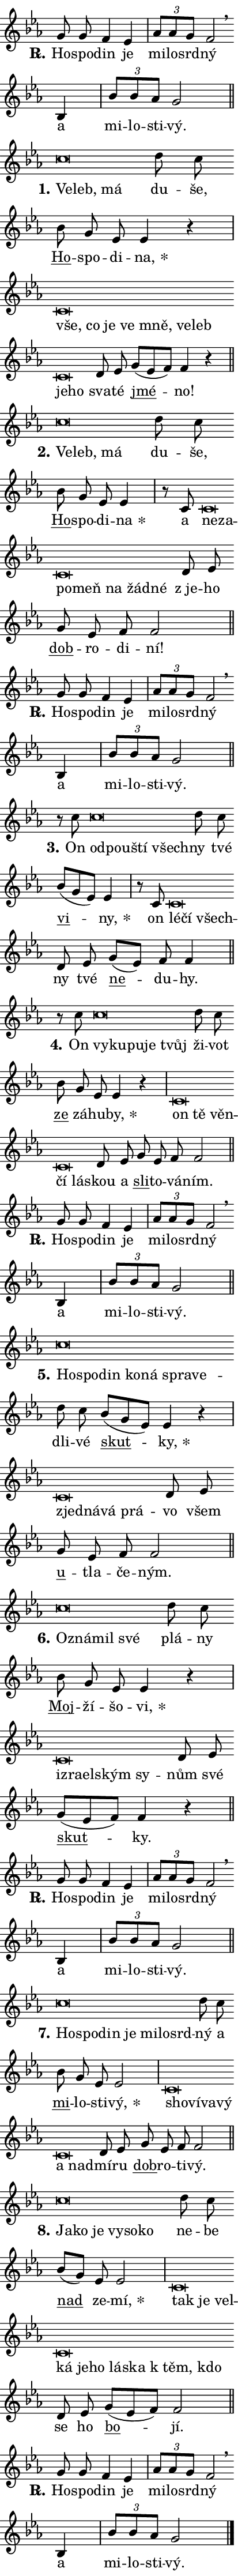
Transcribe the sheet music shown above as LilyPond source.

\version "2.24.0"
\header { tagline = "" }
\paper {
  indent = 0\cm
  top-margin = 0\cm
  right-margin = 0.13\cm % to fit lyric hyphens
  bottom-margin = 0\cm
  left-margin = 0\cm
  paper-width = 7\cm
  page-breaking = #ly:one-page-breaking
  system-system-spacing.basic-distance = #11
  score-system-spacing.basic-distance = #11
  ragged-last = ##f
}


%% Author: Thomas Morley
%% https://lists.gnu.org/archive/html/lilypond-user/2020-05/msg00002.html
#(define (line-position grob)
"Returns position of @var[grob} in current system:
   @code{'start}, if at first time-step
   @code{'end}, if at last time-step
   @code{'middle} otherwise
"
  (let* ((col (ly:item-get-column grob))
         (ln (ly:grob-object col 'left-neighbor))
         (rn (ly:grob-object col 'right-neighbor))
         (col-to-check-left (if (ly:grob? ln) ln col))
         (col-to-check-right (if (ly:grob? rn) rn col))
         (break-dir-left
           (and
             (ly:grob-property col-to-check-left 'non-musical #f)
             (ly:item-break-dir col-to-check-left)))
         (break-dir-right
           (and
             (ly:grob-property col-to-check-right 'non-musical #f)
             (ly:item-break-dir col-to-check-right))))
        (cond ((eqv? 1 break-dir-left) 'start)
              ((eqv? -1 break-dir-right) 'end)
              (else 'middle))))

#(define (tranparent-at-line-position vctor)
  (lambda (grob)
  "Relying on @code{line-position} select the relevant enry from @var{vctor}.
Used to determine transparency,"
    (case (line-position grob)
      ((end) (not (vector-ref vctor 0)))
      ((middle) (not (vector-ref vctor 1)))
      ((start) (not (vector-ref vctor 2))))))

noteHeadBreakVisibility =
#(define-music-function (break-visibility)(vector?)
"Makes @code{NoteHead}s transparent relying on @var{break-visibility}"
#{
  \override NoteHead.transparent =
    #(tranparent-at-line-position break-visibility)
#})

#(define delete-ledgers-for-transparent-note-heads
  (lambda (grob)
    "Reads whether a @code{NoteHead} is transparent.
If so this @code{NoteHead} is removed from @code{'note-heads} from
@var{grob}, which is supposed to be @code{LedgerLineSpanner}.
As a result ledgers are not printed for this @code{NoteHead}"
    (let* ((nhds-array (ly:grob-object grob 'note-heads))
           (nhds-list
             (if (ly:grob-array? nhds-array)
                 (ly:grob-array->list nhds-array)
                 '()))
           ;; Relies on the transparent-property being done before
           ;; Staff.LedgerLineSpanner.after-line-breaking is executed.
           ;; This is fragile ...
           (to-keep
             (remove
               (lambda (nhd)
                 (ly:grob-property nhd 'transparent #f))
               nhds-list)))
      ;; TODO find a better method to iterate over grob-arrays, similiar
      ;; to filter/remove etc for lists
      ;; For now rebuilt from scratch
      (set! (ly:grob-object grob 'note-heads)  '())
      (for-each
        (lambda (nhd)
          (ly:pointer-group-interface::add-grob grob 'note-heads nhd))
        to-keep))))

squashNotes = {
  \override NoteHead.X-extent = #'(-0.2 . 0.2)
  \override NoteHead.Y-extent = #'(-0.75 . 0)
  \override NoteHead.stencil =
    #(lambda (grob)
       (let ((pos (ly:grob-property grob 'staff-position)))
         (begin
           (if (< pos -7) (display "ERROR: Lower brevis then expected\n") (display "OK: Expected brevis position\n"))
           (if (<= pos -6) ly:text-interface::print ly:note-head::print))))
}
unSquashNotes = {
  \revert NoteHead.X-extent
  \revert NoteHead.Y-extent
  \revert NoteHead.stencil
}

hideNotes = \noteHeadBreakVisibility #begin-of-line-visible
unHideNotes = \noteHeadBreakVisibility #all-visible

% work-around for resetting accidentals
% https://lilypond.org/doc/v2.23/Documentation/notation/displaying-rhythms#unmetered-music
cadenzaMeasure = {
  \cadenzaOff
  \partial 1024 s1024
  \cadenzaOn
}

#(define-markup-command (accent layout props text) (markup?)
  "Underline accented syllable"
  (interpret-markup layout props
    #{\markup \override #'(offset . 4.3) \underline { #text }#}))

responsum = \markup \concat {
  "R" \hspace #-1.05 \path #0.1 #'((moveto 0 0.07) (lineto 0.9 0.8)) \hspace #0.05 "."
}

spaceSize = #0.6828661417322834 % exact space size for TeX Gyre Schola

\layout {
  \context {
    \Staff
    \remove "Time_signature_engraver"
    \override LedgerLineSpanner.after-line-breaking = #delete-ledgers-for-transparent-note-heads
  }
  \context {
    \Lyrics {
      \override LyricSpace.minimum-distance = \spaceSize
      \override LyricText.font-name = #"TeX Gyre Schola"
      \override LyricText.font-size = 1
      \override StanzaNumber.font-name = #"TeX Gyre Schola Bold"
      \override StanzaNumber.font-size = 1
    }
  }
  \context {
    \Score 
    \override NoteHead.text =
      #(lambda (grob) 
        (let ((pos (ly:grob-property grob 'staff-position)))
          #{\markup {
            \combine
              \halign #-0.55 \raise #(if (= pos -6) 0 0.5) \override #'(thickness . 2) \draw-line #'(3.2 . 0)
              \musicglyph "noteheads.sM1"
          }#}))
  }
}

% magnetic-lyrics.ily
%
%   written by
%     Jean Abou Samra <jean@abou-samra.fr>
%     Werner Lemberg <wl@gnu.org>
%
%   adapted by
%     Jiri Hon <jiri.hon@gmail.com>
%
% Version 2022-Apr-15

% https://www.mail-archive.com/lilypond-user@gnu.org/msg149350.html

#(define (Left_hyphen_pointer_engraver context)
   "Collect syllable-hyphen-syllable occurrences in lyrics and store
them in properties.  This engraver only looks to the left.  For
example, if the lyrics input is @code{foo -- bar}, it does the
following.

@itemize @bullet
@item
Set the @code{text} property of the @code{LyricHyphen} grob between
@q{foo} and @q{bar} to @code{foo}.

@item
Set the @code{left-hyphen} property of the @code{LyricText} grob with
text @q{foo} to the @code{LyricHyphen} grob between @q{foo} and
@q{bar}.
@end itemize

Use this auxiliary engraver in combination with the
@code{lyric-@/text::@/apply-@/magnetic-@/offset!} hook."
   (let ((hyphen #f)
         (text #f))
     (make-engraver
      (acknowledgers
       ((lyric-syllable-interface engraver grob source-engraver)
        (set! text grob)))
      (end-acknowledgers
       ((lyric-hyphen-interface engraver grob source-engraver)
        ;(when (not (grob::has-interface grob 'lyric-space-interface))
          (set! hyphen grob)));)
      ((stop-translation-timestep engraver)
       (when (and text hyphen)
         (ly:grob-set-object! text 'left-hyphen hyphen))
       (set! text #f)
       (set! hyphen #f)))))

#(define (lyric-text::apply-magnetic-offset! grob)
   "If the space between two syllables is less than the value in
property @code{LyricText@/.details@/.squash-threshold}, move the right
syllable to the left so that it gets concatenated with the left
syllable.

Use this function as a hook for
@code{LyricText@/.after-@/line-@/breaking} if the
@code{Left_@/hyphen_@/pointer_@/engraver} is active."
   (let ((hyphen (ly:grob-object grob 'left-hyphen #f)))
     (when hyphen
       (let ((left-text (ly:spanner-bound hyphen LEFT)))
         (when (grob::has-interface left-text 'lyric-syllable-interface)
           (let* ((common (ly:grob-common-refpoint grob left-text X))
                  (this-x-ext (ly:grob-extent grob common X))
                  (left-x-ext
                   (begin
                     ;; Trigger magnetism for left-text.
                     (ly:grob-property left-text 'after-line-breaking)
                     (ly:grob-extent left-text common X)))
                  ;; `delta` is the gap width between two syllables.
                  (delta (- (interval-start this-x-ext)
                            (interval-end left-x-ext)))
                  (details (ly:grob-property grob 'details))
                  (threshold (assoc-get 'squash-threshold details 0.2)))
             (when (< delta threshold)
               (let* (;; We have to manipulate the input text so that
                      ;; ligatures crossing syllable boundaries are not
                      ;; disabled.  For languages based on the Latin
                      ;; script this is essentially a beautification.
                      ;; However, for non-Western scripts it can be a
                      ;; necessity.
                      (lt (ly:grob-property left-text 'text))
                      (rt (ly:grob-property grob 'text))
                      (is-space (grob::has-interface hyphen 'lyric-space-interface))
                      (space (if is-space " " ""))
                      (extra-delta (if is-space spaceSize 0))
                      ;; Append new syllable.
                      (ltrt-space (if (and (string? lt) (string? rt))
                                (string-append lt space rt)
                                (make-concat-markup (list lt space rt))))
                      ;; Right-align `ltrt` to the right side.
                      (ltrt-space-markup (grob-interpret-markup
                               grob
                               (make-translate-markup
                                (cons (interval-length this-x-ext) 0)
                                (make-right-align-markup ltrt-space)))))
                 (begin
                   ;; Don't print `left-text`.
                   (ly:grob-set-property! left-text 'stencil #f)
                   ;; Set text and stencil (which holds all collected
                   ;; syllables so far) and shift it to the left.
                   (ly:grob-set-property! grob 'text ltrt-space)
                   (ly:grob-set-property! grob 'stencil ltrt-space-markup)
                   (ly:grob-translate-axis! grob (- (- delta extra-delta)) X))))))))))


#(define (lyric-hyphen::displace-bounds-first grob)
   ;; Make very sure this callback isn't triggered too early.
   (let ((left (ly:spanner-bound grob LEFT))
         (right (ly:spanner-bound grob RIGHT)))
     (ly:grob-property left 'after-line-breaking)
     (ly:grob-property right 'after-line-breaking)
     (ly:lyric-hyphen::print grob)))

squashThreshold = #0.4

\layout {
  \context {
    \Lyrics
    \consists #Left_hyphen_pointer_engraver
    \override LyricText.after-line-breaking =
      #lyric-text::apply-magnetic-offset!
    \override LyricHyphen.stencil = #lyric-hyphen::displace-bounds-first
    \override LyricText.details.squash-threshold = \squashThreshold
    \override LyricHyphen.minimum-distance = 0
    \override LyricHyphen.minimum-length = \squashThreshold
  }
}

squashText = \override LyricText.details.squash-threshold = 9999
unSquashText = \override LyricText.details.squash-threshold = \squashThreshold

leftText = \override LyricText.self-alignment-X = #LEFT
unLeftText = \revert LyricText.self-alignment-X

starOffset = #(lambda (grob) 
                (let ((x_offset (ly:self-alignment-interface::aligned-on-x-parent grob)))
                  (if (= x_offset 0) 0 (+ x_offset 1.2))))

star = #(define-music-function (syllable)(string?)
"Append star separator at the end of a syllable"
#{
  \once \override LyricText.X-offset = #starOffset
  \lyricmode { \markup {
    #syllable
    \override #'((font-name . "TeX Gyre Schola Bold")) \hspace #0.2 \lower #0.65 \larger "*"
  } }
#})

starAccent = #(define-music-function (syllable)(string?)
"Append star separator at the end of a syllable and make accent"
#{
  \once \override LyricText.X-offset = #starOffset
  \lyricmode { \markup {
    \accent #syllable
    \override #'((font-name . "TeX Gyre Schola Bold")) \hspace #0.2 \lower #0.65 \larger "*"
  } }
#})

breath = #(define-music-function (syllable)(string?)
"Append breathing indicator at the end of a syllable"
#{
  \lyricmode { \markup { #syllable "+" } }
#})

optionalBreath = #(define-music-function (syllable)(string?)
"Append optional breathing indicator at the end of a syllable"
#{
  \lyricmode { \markup { #syllable "(+)" } }
#})


\score {
    <<
        \new Voice = "melody" { \cadenzaOn \key es \major \relative { g'8 g f4 es \cadenzaMeasure \bar "|" \tuplet 3/2 { as8[ as g] } f2 \breathe \bar "" bes,4 \cadenzaMeasure \bar "|" \tuplet 3/2 { bes'8[ bes as] } g2 \cadenzaMeasure \bar "||" \break } }
        \new Lyrics \lyricsto "melody" { \lyricmode { \set stanza = \responsum
Ho -- spo -- din je mi -- lo -- srd -- ný a mi -- lo -- sti -- vý. } }
    >>
    \layout {}
}

\score {
    <<
        \new Voice = "melody" { \cadenzaOn \key es \major \relative { \squashNotes c''\breve*1/16 \hideNotes \breve*1/16 \breve*1/16 \bar "" \unHideNotes \unSquashNotes d8 c \bar "" bes g es es4 r \cadenzaMeasure \bar "|" \squashNotes c\breve*1/16 \hideNotes \breve*1/16 \bar "" \breve*1/16 \bar "" \breve*1/16 \bar "" \breve*1/16 \bar "" \breve*1/16 \bar "" \breve*1/16 \bar "" \breve*1/16 \breve*1/16 \bar "" \unHideNotes \unSquashNotes d8 es \bar "" g[( es f)] f4 r \cadenzaMeasure \bar "||" \break } }
        \new Lyrics \lyricsto "melody" { \lyricmode { \set stanza = "1."
\leftText Ve -- \squashText leb, má \unLeftText \unSquashText du -- še, \markup \accent Ho -- spo -- di -- \star na, \leftText vše, \squashText co je ve mně, ve -- leb je -- ho \unLeftText \unSquashText sva -- té \markup \accent jmé -- no! } }
    >>
    \layout {}
}

\score {
    <<
        \new Voice = "melody" { \cadenzaOn \key es \major \relative { \squashNotes c''\breve*1/16 \hideNotes \breve*1/16 \breve*1/16 \bar "" \unHideNotes \unSquashNotes d8 c \bar "" bes g es es4 \cadenzaMeasure \bar "|" r8 c \squashNotes c\breve*1/16 \hideNotes \breve*1/16 \bar "" \breve*1/16 \bar "" \breve*1/16 \bar "" \breve*1/16 \bar "" \breve*1/16 \breve*1/16 \bar "" \unHideNotes \unSquashNotes d8 es \bar "" g es f f2 \cadenzaMeasure \bar "||" \break } }
        \new Lyrics \lyricsto "melody" { \lyricmode { \set stanza = "2."
\leftText Ve -- \squashText leb, má \unLeftText \unSquashText du -- še, \markup \accent Ho -- spo -- di -- \star na a \leftText ne -- \squashText za -- po -- meň na žád -- né \unLeftText \unSquashText "z je" -- ho \markup \accent dob -- ro -- di -- ní! } }
    >>
    \layout {}
}

\score {
    <<
        \new Voice = "melody" { \cadenzaOn \key es \major \relative { g'8 g f4 es \cadenzaMeasure \bar "|" \tuplet 3/2 { as8[ as g] } f2 \breathe \bar "" bes,4 \cadenzaMeasure \bar "|" \tuplet 3/2 { bes'8[ bes as] } g2 \cadenzaMeasure \bar "||" \break } }
        \new Lyrics \lyricsto "melody" { \lyricmode { \set stanza = \responsum
Ho -- spo -- din je mi -- lo -- srd -- ný a mi -- lo -- sti -- vý. } }
    >>
    \layout {}
}

\score {
    <<
        \new Voice = "melody" { \cadenzaOn \key es \major \relative { r8 c''8 \squashNotes c\breve*1/16 \hideNotes \breve*1/16 \bar "" \breve*1/16 \breve*1/16 \bar "" \unHideNotes \unSquashNotes d8 c \bar "" bes[( g es)] es4 \cadenzaMeasure \bar "|" r8 c \squashNotes c\breve*1/16 \hideNotes \breve*1/16 \breve*1/16 \bar "" \unHideNotes \unSquashNotes d8 es \bar "" g[( es)] f f4 \cadenzaMeasure \bar "||" \break } }
        \new Lyrics \lyricsto "melody" { \lyricmode { \set stanza = "3."
On \leftText od -- \squashText pou -- ští všech -- \unLeftText \unSquashText ny tvé \markup \accent vi -- \star ny, on \leftText lé -- \squashText čí všech -- \unLeftText \unSquashText ny tvé \markup \accent ne -- du -- hy. } }
    >>
    \layout {}
}

\score {
    <<
        \new Voice = "melody" { \cadenzaOn \key es \major \relative { r8 c''8 \squashNotes c\breve*1/16 \hideNotes \breve*1/16 \bar "" \breve*1/16 \bar "" \breve*1/16 \breve*1/16 \bar "" \unHideNotes \unSquashNotes d8 c \bar "" bes g es es4 r \cadenzaMeasure \bar "|" \squashNotes c\breve*1/16 \hideNotes \breve*1/16 \bar "" \breve*1/16 \bar "" \breve*1/16 \breve*1/16 \bar "" \unHideNotes \unSquashNotes d8 es \bar "" g es f f2 \cadenzaMeasure \bar "||" \break } }
        \new Lyrics \lyricsto "melody" { \lyricmode { \set stanza = "4."
On \leftText vy -- \squashText ku -- pu -- je tvůj \unLeftText \unSquashText ži -- vot \markup \accent ze zá -- hu -- \star by, \leftText on \squashText tě věn -- čí lá -- \unLeftText \unSquashText skou a \markup \accent sli -- to -- vá -- ním. } }
    >>
    \layout {}
}

\score {
    <<
        \new Voice = "melody" { \cadenzaOn \key es \major \relative { g'8 g f4 es \cadenzaMeasure \bar "|" \tuplet 3/2 { as8[ as g] } f2 \breathe \bar "" bes,4 \cadenzaMeasure \bar "|" \tuplet 3/2 { bes'8[ bes as] } g2 \cadenzaMeasure \bar "||" \break } }
        \new Lyrics \lyricsto "melody" { \lyricmode { \set stanza = \responsum
Ho -- spo -- din je mi -- lo -- srd -- ný a mi -- lo -- sti -- vý. } }
    >>
    \layout {}
}

\score {
    <<
        \new Voice = "melody" { \cadenzaOn \key es \major \relative { \squashNotes c''\breve*1/16 \hideNotes \breve*1/16 \bar "" \breve*1/16 \bar "" \breve*1/16 \bar "" \breve*1/16 \bar "" \breve*1/16 \breve*1/16 \bar "" \unHideNotes \unSquashNotes d8 c \bar "" bes[( g es)] es4 r \cadenzaMeasure \bar "|" \squashNotes c\breve*1/16 \hideNotes \breve*1/16 \bar "" \breve*1/16 \breve*1/16 \bar "" \unHideNotes \unSquashNotes d8 es \bar "" g es f f2 \cadenzaMeasure \bar "||" \break } }
        \new Lyrics \lyricsto "melody" { \lyricmode { \set stanza = "5."
\leftText Ho -- \squashText spo -- din ko -- ná spra -- ve -- \unLeftText \unSquashText dli -- vé \markup \accent skut -- \star ky, \leftText zjed -- \squashText ná -- vá prá -- \unLeftText \unSquashText vo všem \markup \accent u -- tla -- če -- ným. } }
    >>
    \layout {}
}

\score {
    <<
        \new Voice = "melody" { \cadenzaOn \key es \major \relative { \squashNotes c''\breve*1/16 \hideNotes \breve*1/16 \bar "" \breve*1/16 \breve*1/16 \bar "" \unHideNotes \unSquashNotes d8 c \bar "" bes g es es4 r \cadenzaMeasure \bar "|" \squashNotes c\breve*1/16 \hideNotes \breve*1/16 \bar "" \breve*1/16 \bar "" \breve*1/16 \breve*1/16 \bar "" \unHideNotes \unSquashNotes d8 es \bar "" g[( es f)] f4 r \cadenzaMeasure \bar "||" \break } }
        \new Lyrics \lyricsto "melody" { \lyricmode { \set stanza = "6."
\leftText Oz -- \squashText ná -- mil své \unLeftText \unSquashText plá -- ny \markup \accent Moj -- ží -- šo -- \star vi, \leftText iz -- \squashText ra -- el -- ským sy -- \unLeftText \unSquashText nům své \markup \accent skut -- ky. } }
    >>
    \layout {}
}

\score {
    <<
        \new Voice = "melody" { \cadenzaOn \key es \major \relative { g'8 g f4 es \cadenzaMeasure \bar "|" \tuplet 3/2 { as8[ as g] } f2 \breathe \bar "" bes,4 \cadenzaMeasure \bar "|" \tuplet 3/2 { bes'8[ bes as] } g2 \cadenzaMeasure \bar "||" \break } }
        \new Lyrics \lyricsto "melody" { \lyricmode { \set stanza = \responsum
Ho -- spo -- din je mi -- lo -- srd -- ný a mi -- lo -- sti -- vý. } }
    >>
    \layout {}
}

\score {
    <<
        \new Voice = "melody" { \cadenzaOn \key es \major \relative { \squashNotes c''\breve*1/16 \hideNotes \breve*1/16 \bar "" \breve*1/16 \bar "" \breve*1/16 \bar "" \breve*1/16 \bar "" \breve*1/16 \breve*1/16 \bar "" \unHideNotes \unSquashNotes d8 c \bar "" bes g es es2 \cadenzaMeasure \bar "|" \squashNotes c\breve*1/16 \hideNotes \breve*1/16 \bar "" \breve*1/16 \bar "" \breve*1/16 \bar "" \breve*1/16 \breve*1/16 \bar "" \unHideNotes \unSquashNotes d8 es \bar "" g es f f2 \cadenzaMeasure \bar "||" \break } }
        \new Lyrics \lyricsto "melody" { \lyricmode { \set stanza = "7."
\leftText Ho -- \squashText spo -- din je mi -- lo -- srd -- \unLeftText \unSquashText ný a \markup \accent mi -- lo -- sti -- \star vý, \leftText sho -- \squashText ví -- va -- vý a nad -- \unLeftText \unSquashText mí -- ru \markup \accent dob -- ro -- ti -- vý. } }
    >>
    \layout {}
}

\score {
    <<
        \new Voice = "melody" { \cadenzaOn \key es \major \relative { \squashNotes c''\breve*1/16 \hideNotes \breve*1/16 \bar "" \breve*1/16 \bar "" \breve*1/16 \bar "" \breve*1/16 \breve*1/16 \bar "" \unHideNotes \unSquashNotes d8 c \bar "" bes[( g)] es es2 \cadenzaMeasure \bar "|" \squashNotes c\breve*1/16 \hideNotes \breve*1/16 \bar "" \breve*1/16 \bar "" \breve*1/16 \bar "" \breve*1/16 \bar "" \breve*1/16 \bar "" \breve*1/16 \bar "" \breve*1/16 \bar "" \breve*1/16 \breve*1/16 \bar "" \unHideNotes \unSquashNotes d8 es \bar "" g[( es f)] f2 \cadenzaMeasure \bar "||" \break } }
        \new Lyrics \lyricsto "melody" { \lyricmode { \set stanza = "8."
\leftText Ja -- \squashText ko je vy -- so -- ko \unLeftText \unSquashText ne -- be \markup \accent nad ze -- \star mí, \leftText tak \squashText je vel -- ká je -- ho lá -- ska "k těm," kdo \unLeftText \unSquashText se ho \markup \accent bo -- jí. } }
    >>
    \layout {}
}

\score {
    <<
        \new Voice = "melody" { \cadenzaOn \key es \major \relative { g'8 g f4 es \cadenzaMeasure \bar "|" \tuplet 3/2 { as8[ as g] } f2 \breathe \bar "" bes,4 \cadenzaMeasure \bar "|" \tuplet 3/2 { bes'8[ bes as] } g2 \cadenzaMeasure \bar "||" \break } \bar "|." }
        \new Lyrics \lyricsto "melody" { \lyricmode { \set stanza = \responsum
Ho -- spo -- din je mi -- lo -- srd -- ný a mi -- lo -- sti -- vý. } }
    >>
    \layout {}
}
